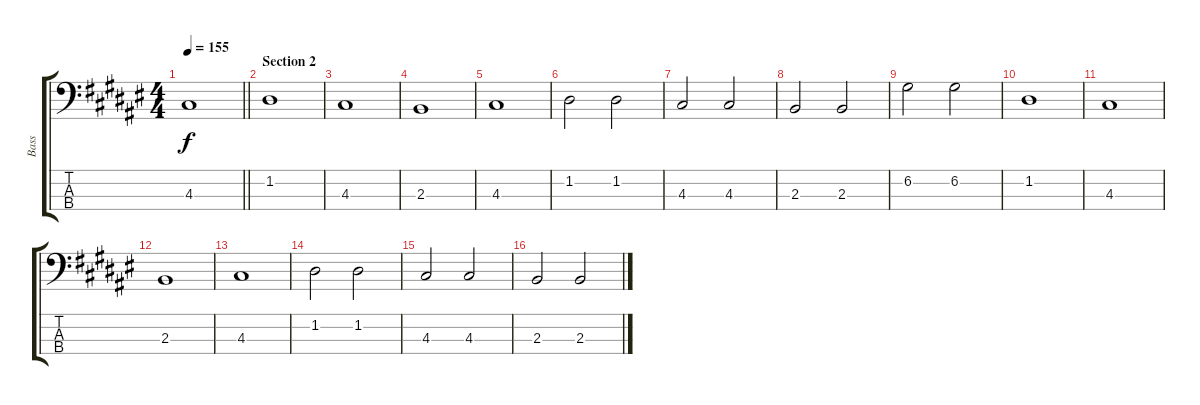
\track ("Bass" "Bass") {instrument electricbassfinger}
\staff {score tabs}
\tuning (G2 D2 A1 E1) {hide}
\ts (4 4)
\tempo 155
\clef f4
\barLineRight lightlight
\ks f#
4.3{t}.1{dy f} |
\section ("" "Section 2")
1.2.1 |
4.3.1 |
2.3.1 |
4.3.1 |
1.2.2 1.2.2 |
4.3.2 4.3.2 |
2.3.2 2.3.2 |
6.2.2 6.2.2 |
1.2.1 |
4.3.1 |
2.3.1 |
4.3.1 |
1.2.2 1.2.2 |
4.3.2 4.3.2 |
2.3.2 2.3.2
